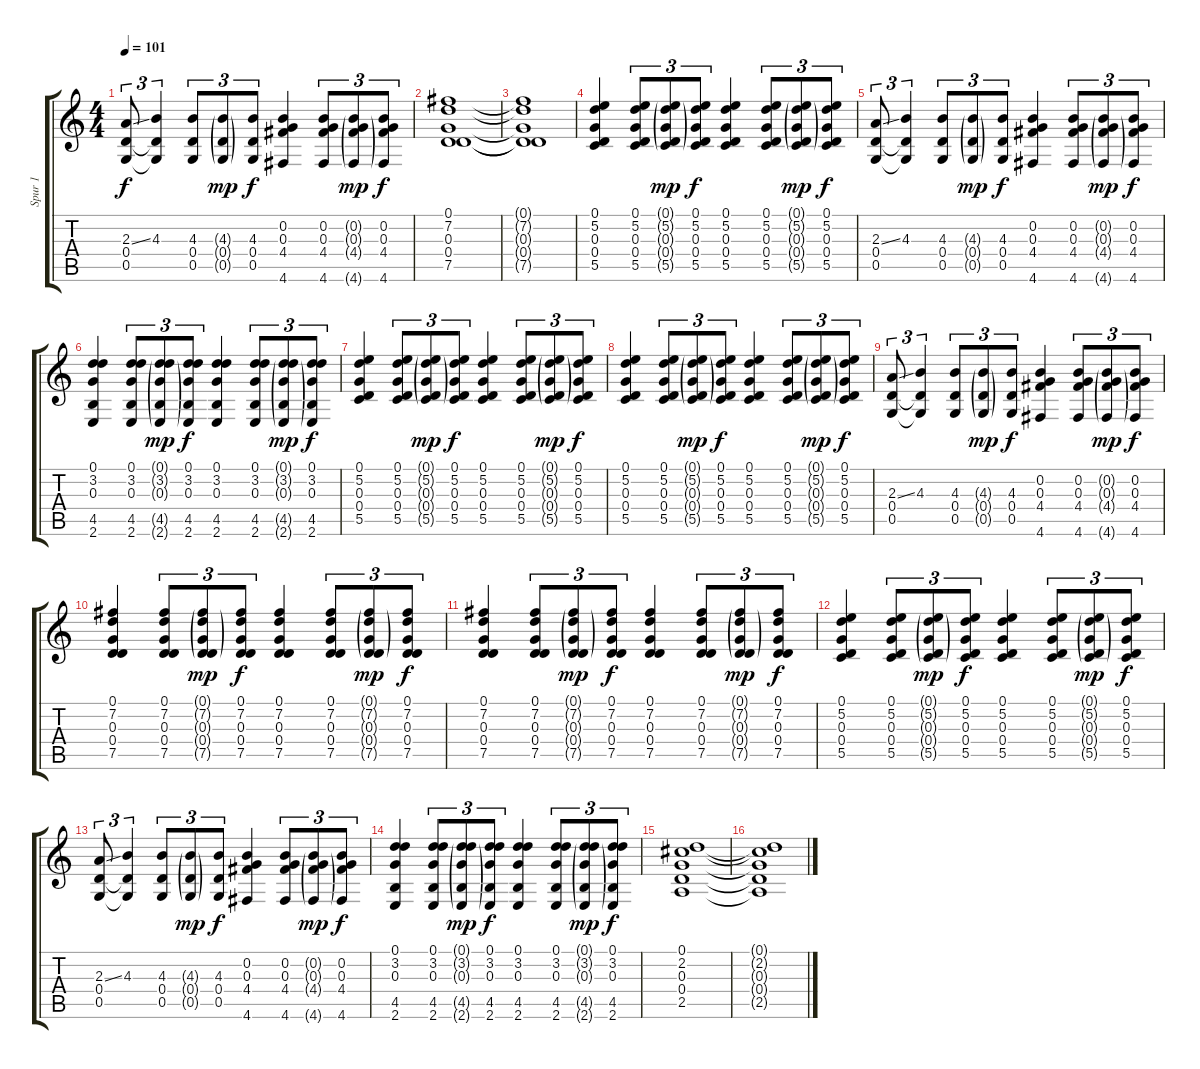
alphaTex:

\track ("Spur 1" "Spur 1") {instrument acousticguitarsteel}
\staff {score tabs}
\tuning (D4 B3 G3 D3 G2 D2) {hide}
\ts (4 4)
\tempo 101
\clef g2
\ks c
(2.3{ss} 0.4 0.5).8{tu (3 2) dy f} (4.3 0.4{t} 0.5{t}).4{tu (3 2)} (4.3 0.4 0.5).8{tu (3 2)} (4.3{g} 0.4{g} 0.5{g}).8{tu (3 2) dy mp} (4.3 0.4 0.5).8{tu (3 2) dy f} (0.2 0.3 4.4 4.6).4 (0.2 0.3 4.4 4.6).8{tu (3 2)} (0.2{g} 0.3{g} 4.4{g} 4.6{g}).8{tu (3 2) dy mp} (0.2 0.3 4.4 4.6).8{tu (3 2) dy f} |
(0.1 7.2 0.3 0.4 7.5).1 |
(0.1{t} 7.2{t} 0.3{t} 0.4{t} 7.5{t}).1 |
(0.1 5.2 0.3 0.4 5.5).4 (0.1 5.2 0.3 0.4 5.5).8{tu (3 2)} (0.1{g} 5.2{g} 0.3{g} 0.4{g} 5.5{g}).8{tu (3 2) dy mp} (0.1 5.2 0.3 0.4 5.5).8{tu (3 2) dy f} (0.1 5.2 0.3 0.4 5.5).4 (0.1 5.2 0.3 0.4 5.5).8{tu (3 2)} (0.1{g} 5.2{g} 0.3{g} 0.4{g} 5.5{g}).8{tu (3 2) dy mp} (0.1 5.2 0.3 0.4 5.5).8{tu (3 2) dy f} |
(2.3{ss} 0.4 0.5).8{tu (3 2)} (4.3 0.4{t} 0.5{t}).4{tu (3 2)} (4.3 0.4 0.5).8{tu (3 2)} (4.3{g} 0.4{g} 0.5{g}).8{tu (3 2) dy mp} (4.3 0.4 0.5).8{tu (3 2) dy f} (0.2 0.3 4.4 4.6).4 (0.2 0.3 4.4 4.6).8{tu (3 2)} (0.2{g} 0.3{g} 4.4{g} 4.6{g}).8{tu (3 2) dy mp} (0.2 0.3 4.4 4.6).8{tu (3 2) dy f} |
(0.1 3.2 0.3 4.5 2.6).4 (0.1 3.2 0.3 4.5 2.6).8{tu (3 2)} (0.1{g} 3.2{g} 0.3{g} 4.5{g} 2.6{g}).8{tu (3 2) dy mp} (0.1 3.2 0.3 4.5 2.6).8{tu (3 2) dy f} (0.1 3.2 0.3 4.5 2.6).4 (0.1 3.2 0.3 4.5 2.6).8{tu (3 2)} (0.1{g} 3.2{g} 0.3{g} 4.5{g} 2.6{g}).8{tu (3 2) dy mp} (0.1 3.2 0.3 4.5 2.6).8{tu (3 2) dy f} |
(0.1 5.2 0.3 0.4 5.5).4 (0.1 5.2 0.3 0.4 5.5).8{tu (3 2)} (0.1{g} 5.2{g} 0.3{g} 0.4{g} 5.5{g}).8{tu (3 2) dy mp} (0.1 5.2 0.3 0.4 5.5).8{tu (3 2) dy f} (0.1 5.2 0.3 0.4 5.5).4 (0.1 5.2 0.3 0.4 5.5).8{tu (3 2)} (0.1{g} 5.2{g} 0.3{g} 0.4{g} 5.5{g}).8{tu (3 2) dy mp} (0.1 5.2 0.3 0.4 5.5).8{tu (3 2) dy f} |
(0.1 5.2 0.3 0.4 5.5).4 (0.1 5.2 0.3 0.4 5.5).8{tu (3 2)} (0.1{g} 5.2{g} 0.3{g} 0.4{g} 5.5{g}).8{tu (3 2) dy mp} (0.1 5.2 0.3 0.4 5.5).8{tu (3 2) dy f} (0.1 5.2 0.3 0.4 5.5).4 (0.1 5.2 0.3 0.4 5.5).8{tu (3 2)} (0.1{g} 5.2{g} 0.3{g} 0.4{g} 5.5{g}).8{tu (3 2) dy mp} (0.1 5.2 0.3 0.4 5.5).8{tu (3 2) dy f} |
(2.3{ss} 0.4 0.5).8{tu (3 2)} (4.3 0.4{t} 0.5{t}).4{tu (3 2)} (4.3 0.4 0.5).8{tu (3 2)} (4.3{g} 0.4{g} 0.5{g}).8{tu (3 2) dy mp} (4.3 0.4 0.5).8{tu (3 2) dy f} (0.2 0.3 4.4 4.6).4 (0.2 0.3 4.4 4.6).8{tu (3 2)} (0.2{g} 0.3{g} 4.4{g} 4.6{g}).8{tu (3 2) dy mp} (0.2 0.3 4.4 4.6).8{tu (3 2) dy f} |
(0.1 7.2 0.3 0.4 7.5).4 (0.1 7.2 0.3 0.4 7.5).8{tu (3 2)} (0.1{g} 7.2{g} 0.3{g} 0.4{g} 7.5{g}).8{tu (3 2) dy mp} (0.1 7.2 0.3 0.4 7.5).8{tu (3 2) dy f} (0.1 7.2 0.3 0.4 7.5).4 (0.1 7.2 0.3 0.4 7.5).8{tu (3 2)} (0.1{g} 7.2{g} 0.3{g} 0.4{g} 7.5{g}).8{tu (3 2) dy mp} (0.1 7.2 0.3 0.4 7.5).8{tu (3 2) dy f} |
(0.1 7.2 0.3 0.4 7.5).4 (0.1 7.2 0.3 0.4 7.5).8{tu (3 2)} (0.1{g} 7.2{g} 0.3{g} 0.4{g} 7.5{g}).8{tu (3 2) dy mp} (0.1 7.2 0.3 0.4 7.5).8{tu (3 2) dy f} (0.1 7.2 0.3 0.4 7.5).4 (0.1 7.2 0.3 0.4 7.5).8{tu (3 2)} (0.1{g} 7.2{g} 0.3{g} 0.4{g} 7.5{g}).8{tu (3 2) dy mp} (0.1 7.2 0.3 0.4 7.5).8{tu (3 2) dy f} |
(0.1 5.2 0.3 0.4 5.5).4 (0.1 5.2 0.3 0.4 5.5).8{tu (3 2)} (0.1{g} 5.2{g} 0.3{g} 0.4{g} 5.5{g}).8{tu (3 2) dy mp} (0.1 5.2 0.3 0.4 5.5).8{tu (3 2) dy f} (0.1 5.2 0.3 0.4 5.5).4 (0.1 5.2 0.3 0.4 5.5).8{tu (3 2)} (0.1{g} 5.2{g} 0.3{g} 0.4{g} 5.5{g}).8{tu (3 2) dy mp} (0.1 5.2 0.3 0.4 5.5).8{tu (3 2) dy f} |
(2.3{ss} 0.4 0.5).8{tu (3 2)} (4.3 0.4{t} 0.5{t}).4{tu (3 2)} (4.3 0.4 0.5).8{tu (3 2)} (4.3{g} 0.4{g} 0.5{g}).8{tu (3 2) dy mp} (4.3 0.4 0.5).8{tu (3 2) dy f} (0.2 0.3 4.4 4.6).4 (0.2 0.3 4.4 4.6).8{tu (3 2)} (0.2{g} 0.3{g} 4.4{g} 4.6{g}).8{tu (3 2) dy mp} (0.2 0.3 4.4 4.6).8{tu (3 2) dy f} |
(0.1 3.2 0.3 4.5 2.6).4 (0.1 3.2 0.3 4.5 2.6).8{tu (3 2)} (0.1{g} 3.2{g} 0.3{g} 4.5{g} 2.6{g}).8{tu (3 2) dy mp} (0.1 3.2 0.3 4.5 2.6).8{tu (3 2) dy f} (0.1 3.2 0.3 4.5 2.6).4 (0.1 3.2 0.3 4.5 2.6).8{tu (3 2)} (0.1{g} 3.2{g} 0.3{g} 4.5{g} 2.6{g}).8{tu (3 2) dy mp} (0.1 3.2 0.3 4.5 2.6).8{tu (3 2) dy f} |
(0.1 2.2 0.3 0.4 2.5).1 |
(0.1{t} 2.2{t} 0.3{t} 0.4{t} 2.5{t}).1
